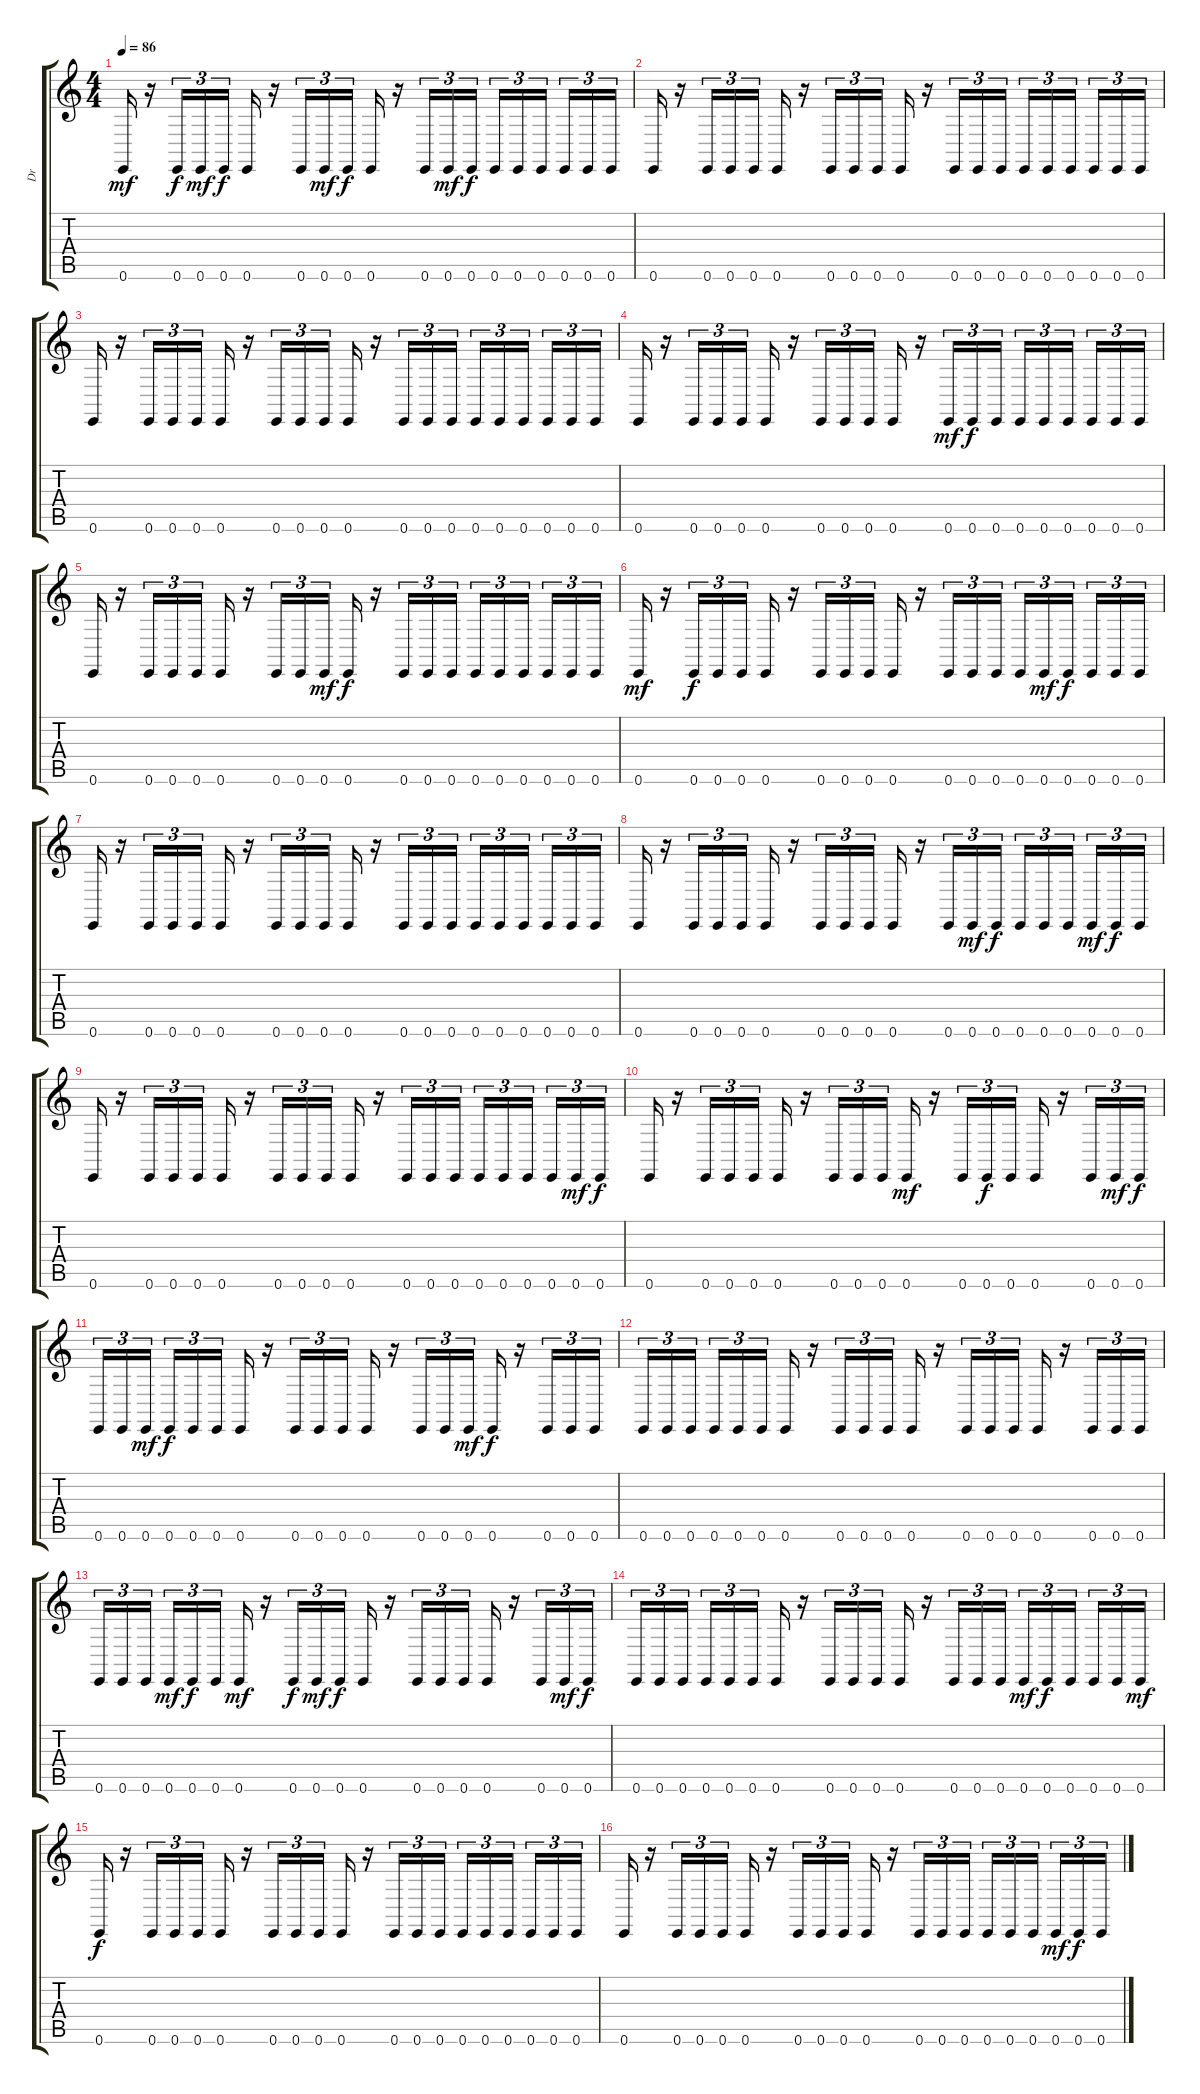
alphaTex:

\track ("Dr" "Dr") {instrument synthdrum}
\staff {score tabs}
\tuning (E4 B3 G3 D3 A2 E2) {hide}
\ts (4 4)
\tempo 86
\clef g2
\ks c
0.6.16{dy mf} r.16 0.6.16{tu (3 2) dy f} 0.6.16{tu (3 2) dy mf} 0.6.16{tu (3 2) dy f} 0.6.16 r.16 0.6.16{tu (3 2)} 0.6.16{tu (3 2) dy mf} 0.6.16{tu (3 2) dy f} 0.6.16 r.16 0.6.16{tu (3 2)} 0.6.16{tu (3 2) dy mf} 0.6.16{tu (3 2) dy f} 0.6.16{tu (3 2)} 0.6.16{tu (3 2)} 0.6.16{tu (3 2) beam splitsecondary} 0.6.16{tu (3 2)} 0.6.16{tu (3 2)} 0.6.16{tu (3 2)} |
0.6.16 r.16 0.6.16{tu (3 2)} 0.6.16{tu (3 2)} 0.6.16{tu (3 2)} 0.6.16 r.16 0.6.16{tu (3 2)} 0.6.16{tu (3 2)} 0.6.16{tu (3 2)} 0.6.16 r.16 0.6.16{tu (3 2)} 0.6.16{tu (3 2)} 0.6.16{tu (3 2)} 0.6.16{tu (3 2)} 0.6.16{tu (3 2)} 0.6.16{tu (3 2) beam splitsecondary} 0.6.16{tu (3 2)} 0.6.16{tu (3 2)} 0.6.16{tu (3 2)} |
0.6.16 r.16 0.6.16{tu (3 2)} 0.6.16{tu (3 2)} 0.6.16{tu (3 2)} 0.6.16 r.16 0.6.16{tu (3 2)} 0.6.16{tu (3 2)} 0.6.16{tu (3 2)} 0.6.16 r.16 0.6.16{tu (3 2)} 0.6.16{tu (3 2)} 0.6.16{tu (3 2)} 0.6.16{tu (3 2)} 0.6.16{tu (3 2)} 0.6.16{tu (3 2) beam splitsecondary} 0.6.16{tu (3 2)} 0.6.16{tu (3 2)} 0.6.16{tu (3 2)} |
0.6.16 r.16 0.6.16{tu (3 2)} 0.6.16{tu (3 2)} 0.6.16{tu (3 2)} 0.6.16 r.16 0.6.16{tu (3 2)} 0.6.16{tu (3 2)} 0.6.16{tu (3 2)} 0.6.16 r.16 0.6.16{tu (3 2) dy mf} 0.6.16{tu (3 2) dy f} 0.6.16{tu (3 2)} 0.6.16{tu (3 2)} 0.6.16{tu (3 2)} 0.6.16{tu (3 2) beam splitsecondary} 0.6.16{tu (3 2)} 0.6.16{tu (3 2)} 0.6.16{tu (3 2)} |
0.6.16 r.16 0.6.16{tu (3 2)} 0.6.16{tu (3 2)} 0.6.16{tu (3 2)} 0.6.16 r.16 0.6.16{tu (3 2)} 0.6.16{tu (3 2)} 0.6.16{tu (3 2) dy mf} 0.6.16{dy f} r.16 0.6.16{tu (3 2)} 0.6.16{tu (3 2)} 0.6.16{tu (3 2)} 0.6.16{tu (3 2)} 0.6.16{tu (3 2)} 0.6.16{tu (3 2) beam splitsecondary} 0.6.16{tu (3 2)} 0.6.16{tu (3 2)} 0.6.16{tu (3 2)} |
0.6.16{dy mf} r.16 0.6.16{tu (3 2) dy f} 0.6.16{tu (3 2)} 0.6.16{tu (3 2)} 0.6.16 r.16 0.6.16{tu (3 2)} 0.6.16{tu (3 2)} 0.6.16{tu (3 2)} 0.6.16 r.16 0.6.16{tu (3 2)} 0.6.16{tu (3 2)} 0.6.16{tu (3 2)} 0.6.16{tu (3 2)} 0.6.16{tu (3 2) dy mf} 0.6.16{tu (3 2) dy f beam splitsecondary} 0.6.16{tu (3 2)} 0.6.16{tu (3 2)} 0.6.16{tu (3 2)} |
0.6.16 r.16 0.6.16{tu (3 2)} 0.6.16{tu (3 2)} 0.6.16{tu (3 2)} 0.6.16 r.16 0.6.16{tu (3 2)} 0.6.16{tu (3 2)} 0.6.16{tu (3 2)} 0.6.16 r.16 0.6.16{tu (3 2)} 0.6.16{tu (3 2)} 0.6.16{tu (3 2)} 0.6.16{tu (3 2)} 0.6.16{tu (3 2)} 0.6.16{tu (3 2) beam splitsecondary} 0.6.16{tu (3 2)} 0.6.16{tu (3 2)} 0.6.16{tu (3 2)} |
0.6.16 r.16 0.6.16{tu (3 2)} 0.6.16{tu (3 2)} 0.6.16{tu (3 2)} 0.6.16 r.16 0.6.16{tu (3 2)} 0.6.16{tu (3 2)} 0.6.16{tu (3 2)} 0.6.16 r.16 0.6.16{tu (3 2)} 0.6.16{tu (3 2) dy mf} 0.6.16{tu (3 2) dy f} 0.6.16{tu (3 2)} 0.6.16{tu (3 2)} 0.6.16{tu (3 2) beam splitsecondary} 0.6.16{tu (3 2) dy mf} 0.6.16{tu (3 2) dy f} 0.6.16{tu (3 2)} |
0.6.16 r.16 0.6.16{tu (3 2)} 0.6.16{tu (3 2)} 0.6.16{tu (3 2)} 0.6.16 r.16 0.6.16{tu (3 2)} 0.6.16{tu (3 2)} 0.6.16{tu (3 2)} 0.6.16 r.16 0.6.16{tu (3 2)} 0.6.16{tu (3 2)} 0.6.16{tu (3 2)} 0.6.16{tu (3 2)} 0.6.16{tu (3 2)} 0.6.16{tu (3 2) beam splitsecondary} 0.6.16{tu (3 2)} 0.6.16{tu (3 2) dy mf} 0.6.16{tu (3 2) dy f} |
0.6.16 r.16 0.6.16{tu (3 2)} 0.6.16{tu (3 2)} 0.6.16{tu (3 2)} 0.6.16 r.16 0.6.16{tu (3 2)} 0.6.16{tu (3 2)} 0.6.16{tu (3 2)} 0.6.16{dy mf} r.16 0.6.16{tu (3 2)} 0.6.16{tu (3 2) dy f} 0.6.16{tu (3 2)} 0.6.16 r.16 0.6.16{tu (3 2)} 0.6.16{tu (3 2) dy mf} 0.6.16{tu (3 2) dy f} |
0.6.16{tu (3 2)} 0.6.16{tu (3 2)} 0.6.16{tu (3 2) dy mf beam splitsecondary} 0.6.16{tu (3 2) dy f} 0.6.16{tu (3 2)} 0.6.16{tu (3 2)} 0.6.16 r.16 0.6.16{tu (3 2)} 0.6.16{tu (3 2)} 0.6.16{tu (3 2)} 0.6.16 r.16 0.6.16{tu (3 2)} 0.6.16{tu (3 2)} 0.6.16{tu (3 2) dy mf} 0.6.16{dy f} r.16 0.6.16{tu (3 2)} 0.6.16{tu (3 2)} 0.6.16{tu (3 2)} |
0.6.16{tu (3 2)} 0.6.16{tu (3 2)} 0.6.16{tu (3 2) beam splitsecondary} 0.6.16{tu (3 2)} 0.6.16{tu (3 2)} 0.6.16{tu (3 2)} 0.6.16 r.16 0.6.16{tu (3 2)} 0.6.16{tu (3 2)} 0.6.16{tu (3 2)} 0.6.16 r.16 0.6.16{tu (3 2)} 0.6.16{tu (3 2)} 0.6.16{tu (3 2)} 0.6.16 r.16 0.6.16{tu (3 2)} 0.6.16{tu (3 2)} 0.6.16{tu (3 2)} |
0.6.16{tu (3 2)} 0.6.16{tu (3 2)} 0.6.16{tu (3 2) beam splitsecondary} 0.6.16{tu (3 2) dy mf} 0.6.16{tu (3 2) dy f} 0.6.16{tu (3 2)} 0.6.16{dy mf} r.16 0.6.16{tu (3 2) dy f} 0.6.16{tu (3 2) dy mf} 0.6.16{tu (3 2) dy f} 0.6.16 r.16 0.6.16{tu (3 2)} 0.6.16{tu (3 2)} 0.6.16{tu (3 2)} 0.6.16 r.16 0.6.16{tu (3 2)} 0.6.16{tu (3 2) dy mf} 0.6.16{tu (3 2) dy f} |
0.6.16{tu (3 2)} 0.6.16{tu (3 2)} 0.6.16{tu (3 2) beam splitsecondary} 0.6.16{tu (3 2)} 0.6.16{tu (3 2)} 0.6.16{tu (3 2)} 0.6.16 r.16 0.6.16{tu (3 2)} 0.6.16{tu (3 2)} 0.6.16{tu (3 2)} 0.6.16 r.16 0.6.16{tu (3 2)} 0.6.16{tu (3 2)} 0.6.16{tu (3 2)} 0.6.16{tu (3 2) dy mf} 0.6.16{tu (3 2) dy f} 0.6.16{tu (3 2) beam splitsecondary} 0.6.16{tu (3 2)} 0.6.16{tu (3 2)} 0.6.16{tu (3 2) dy mf} |
0.6.16{dy f} r.16 0.6.16{tu (3 2)} 0.6.16{tu (3 2)} 0.6.16{tu (3 2)} 0.6.16 r.16 0.6.16{tu (3 2)} 0.6.16{tu (3 2)} 0.6.16{tu (3 2)} 0.6.16 r.16 0.6.16{tu (3 2)} 0.6.16{tu (3 2)} 0.6.16{tu (3 2)} 0.6.16{tu (3 2)} 0.6.16{tu (3 2)} 0.6.16{tu (3 2) beam splitsecondary} 0.6.16{tu (3 2)} 0.6.16{tu (3 2)} 0.6.16{tu (3 2)} |
0.6.16 r.16 0.6.16{tu (3 2)} 0.6.16{tu (3 2)} 0.6.16{tu (3 2)} 0.6.16 r.16 0.6.16{tu (3 2)} 0.6.16{tu (3 2)} 0.6.16{tu (3 2)} 0.6.16 r.16 0.6.16{tu (3 2)} 0.6.16{tu (3 2)} 0.6.16{tu (3 2)} 0.6.16{tu (3 2)} 0.6.16{tu (3 2)} 0.6.16{tu (3 2) beam splitsecondary} 0.6.16{tu (3 2) dy mf} 0.6.16{tu (3 2) dy f} 0.6.16{tu (3 2)}
